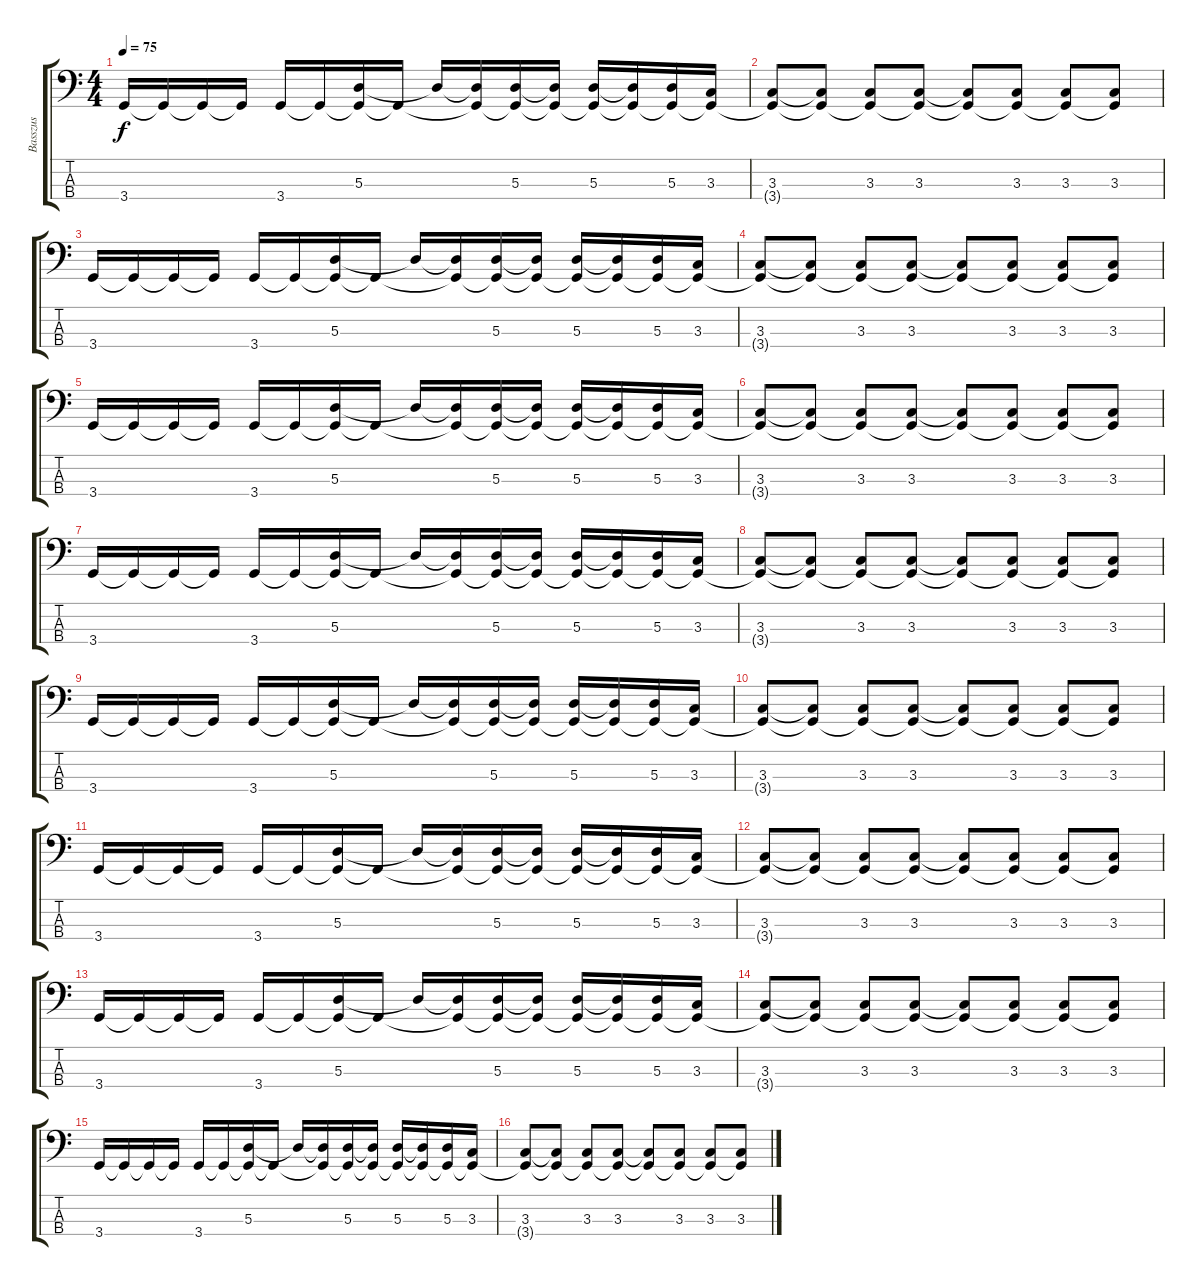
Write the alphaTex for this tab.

\track ("Basszus" "Basszus") {instrument acousticbass}
\staff {score tabs}
\tuning (G2 D2 A1 E1) {hide}
\ts (4 4)
\tempo 75
\clef f4
\ks c
3.4.16{dy f} 3.4{t}.16 3.4{t}.16 3.4{t}.16 3.4.16 3.4{t}.16 (5.3 3.4{t}).16 3.4{t}.16 5.3{t}.16 (5.3{t} 3.4{t}).16 (5.3 3.4{t}).16 (5.3{t} 3.4{t}).16 (5.3 3.4{t}).16 (5.3{t} 3.4{t}).16 (5.3 3.4{t}).16 (3.3 3.4{t}).16 |
(3.3 3.4{t}).8 (3.3{t} 3.4{t}).8 (3.3 3.4{t}).8 (3.3 3.4{t}).8 (3.3{t} 3.4{t}).8 (3.3 3.4{t}).8 (3.3 3.4{t}).8 (3.3 3.4{t}).8 |
3.4.16 3.4{t}.16 3.4{t}.16 3.4{t}.16 3.4.16 3.4{t}.16 (5.3 3.4{t}).16 3.4{t}.16 5.3{t}.16 (5.3{t} 3.4{t}).16 (5.3 3.4{t}).16 (5.3{t} 3.4{t}).16 (5.3 3.4{t}).16 (5.3{t} 3.4{t}).16 (5.3 3.4{t}).16 (3.3 3.4{t}).16 |
(3.3 3.4{t}).8 (3.3{t} 3.4{t}).8 (3.3 3.4{t}).8 (3.3 3.4{t}).8 (3.3{t} 3.4{t}).8 (3.3 3.4{t}).8 (3.3 3.4{t}).8 (3.3 3.4{t}).8 |
3.4.16 3.4{t}.16 3.4{t}.16 3.4{t}.16 3.4.16 3.4{t}.16 (5.3 3.4{t}).16 3.4{t}.16 5.3{t}.16 (5.3{t} 3.4{t}).16 (5.3 3.4{t}).16 (5.3{t} 3.4{t}).16 (5.3 3.4{t}).16 (5.3{t} 3.4{t}).16 (5.3 3.4{t}).16 (3.3 3.4{t}).16 |
(3.3 3.4{t}).8 (3.3{t} 3.4{t}).8 (3.3 3.4{t}).8 (3.3 3.4{t}).8 (3.3{t} 3.4{t}).8 (3.3 3.4{t}).8 (3.3 3.4{t}).8 (3.3 3.4{t}).8 |
3.4.16 3.4{t}.16 3.4{t}.16 3.4{t}.16 3.4.16 3.4{t}.16 (5.3 3.4{t}).16 3.4{t}.16 5.3{t}.16 (5.3{t} 3.4{t}).16 (5.3 3.4{t}).16 (5.3{t} 3.4{t}).16 (5.3 3.4{t}).16 (5.3{t} 3.4{t}).16 (5.3 3.4{t}).16 (3.3 3.4{t}).16 |
(3.3 3.4{t}).8 (3.3{t} 3.4{t}).8 (3.3 3.4{t}).8 (3.3 3.4{t}).8 (3.3{t} 3.4{t}).8 (3.3 3.4{t}).8 (3.3 3.4{t}).8 (3.3 3.4{t}).8 |
3.4.16 3.4{t}.16 3.4{t}.16 3.4{t}.16 3.4.16 3.4{t}.16 (5.3 3.4{t}).16 3.4{t}.16 5.3{t}.16 (5.3{t} 3.4{t}).16 (5.3 3.4{t}).16 (5.3{t} 3.4{t}).16 (5.3 3.4{t}).16 (5.3{t} 3.4{t}).16 (5.3 3.4{t}).16 (3.3 3.4{t}).16 |
(3.3 3.4{t}).8 (3.3{t} 3.4{t}).8 (3.3 3.4{t}).8 (3.3 3.4{t}).8 (3.3{t} 3.4{t}).8 (3.3 3.4{t}).8 (3.3 3.4{t}).8 (3.3 3.4{t}).8 |
3.4.16 3.4{t}.16 3.4{t}.16 3.4{t}.16 3.4.16 3.4{t}.16 (5.3 3.4{t}).16 3.4{t}.16 5.3{t}.16 (5.3{t} 3.4{t}).16 (5.3 3.4{t}).16 (5.3{t} 3.4{t}).16 (5.3 3.4{t}).16 (5.3{t} 3.4{t}).16 (5.3 3.4{t}).16 (3.3 3.4{t}).16 |
(3.3 3.4{t}).8 (3.3{t} 3.4{t}).8 (3.3 3.4{t}).8 (3.3 3.4{t}).8 (3.3{t} 3.4{t}).8 (3.3 3.4{t}).8 (3.3 3.4{t}).8 (3.3 3.4{t}).8 |
3.4.16 3.4{t}.16 3.4{t}.16 3.4{t}.16 3.4.16 3.4{t}.16 (5.3 3.4{t}).16 3.4{t}.16 5.3{t}.16 (5.3{t} 3.4{t}).16 (5.3 3.4{t}).16 (5.3{t} 3.4{t}).16 (5.3 3.4{t}).16 (5.3{t} 3.4{t}).16 (5.3 3.4{t}).16 (3.3 3.4{t}).16 |
(3.3 3.4{t}).8 (3.3{t} 3.4{t}).8 (3.3 3.4{t}).8 (3.3 3.4{t}).8 (3.3{t} 3.4{t}).8 (3.3 3.4{t}).8 (3.3 3.4{t}).8 (3.3 3.4{t}).8 |
3.4.16 3.4{t}.16 3.4{t}.16 3.4{t}.16 3.4.16 3.4{t}.16 (5.3 3.4{t}).16 3.4{t}.16 5.3{t}.16 (5.3{t} 3.4{t}).16 (5.3 3.4{t}).16 (5.3{t} 3.4{t}).16 (5.3 3.4{t}).16 (5.3{t} 3.4{t}).16 (5.3 3.4{t}).16 (3.3 3.4{t}).16 |
(3.3 3.4{t}).8 (3.3{t} 3.4{t}).8 (3.3 3.4{t}).8 (3.3 3.4{t}).8 (3.3{t} 3.4{t}).8 (3.3 3.4{t}).8 (3.3 3.4{t}).8 (3.3 3.4{t}).8
